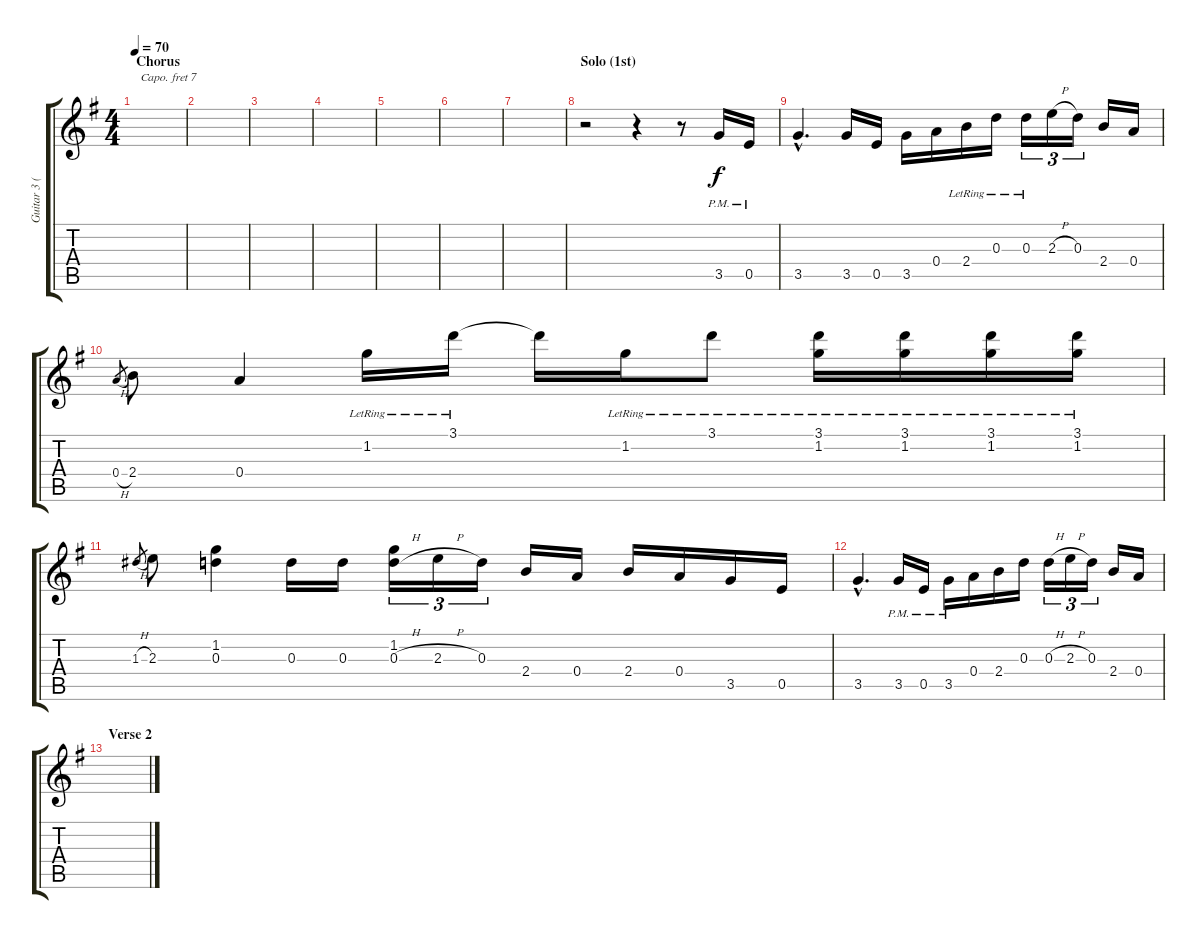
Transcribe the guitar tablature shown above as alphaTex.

\track ("Guitar 3 (Capo VII) SOLO" "Guitar 3 (") {instrument distortionguitar}
\staff {score tabs}
\capo 7
\tuning (E4 B3 G3 D3 A2 E2) {hide}
\ts (4 4)
\section ("" "Chorus")
\tempo 70
\clef g2
\ks g
|
|
|
|
|
|
|
\section ("" "Solo (1st)")
r.2 r.4 r.8 3.5{pm}.16 0.5{pm}.16 |
3.5{hac}.4{d dy f} 3.5.16 0.5.16 3.5.16 0.4.16 2.4{lr}.16 0.3{lr}.16 0.3{lr}.16{tu (3 2)} 2.3{h}.16{tu (3 2)} 0.3.16{tu (3 2)} 2.4.16 0.4.16 |
0.4{h}.8{gr} 2.4.8 0.4.4 1.2{lr}.16 3.1{lr}.16 3.1{t}.16 1.2{lr}.16 3.1{lr}.8 (3.1{lr} 1.2{lr}).16 (3.1{lr} 1.2{lr}).16 (3.1{lr} 1.2{lr}).16 (3.1{lr} 1.2{lr}).16 |
1.3{h}.8{gr} 2.3.8 (1.2 0.3).4 0.3.16 0.3.16 (1.2 0.3{h}).16{tu (3 2)} 2.3{h}.16{tu (3 2)} 0.3.16{tu (3 2)} 2.4.16 0.4.16 2.4.16 0.4.16 3.5.16 0.5.16 |
3.5{hac}.4{d} 3.5{pm}.16 0.5{pm}.16 3.5{pm}.16 0.4.16 2.4.16 0.3.16 0.3{h}.16{tu (3 2)} 2.3{h}.16{tu (3 2)} 0.3.16{tu (3 2)} 2.4.16 0.4.16 |
\section ("" "Verse 2")
